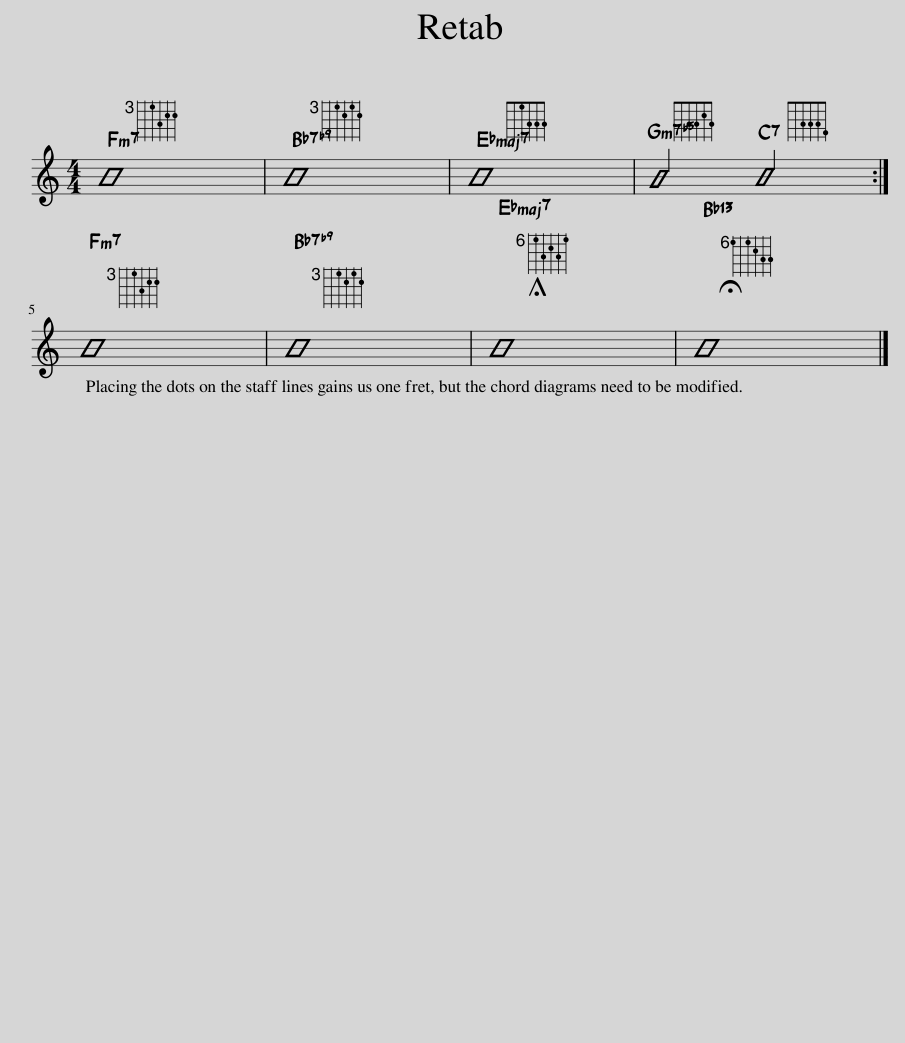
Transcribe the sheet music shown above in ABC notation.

X:1
L:1/8
M:4/4
I:linebreak $
K:C
V:1 treble
V:1
 B8 | B8 | B8 | F4 B4 :|$ B8 | %5
 B8 | !fermata!B8 | !fermata!B8 |] %8
